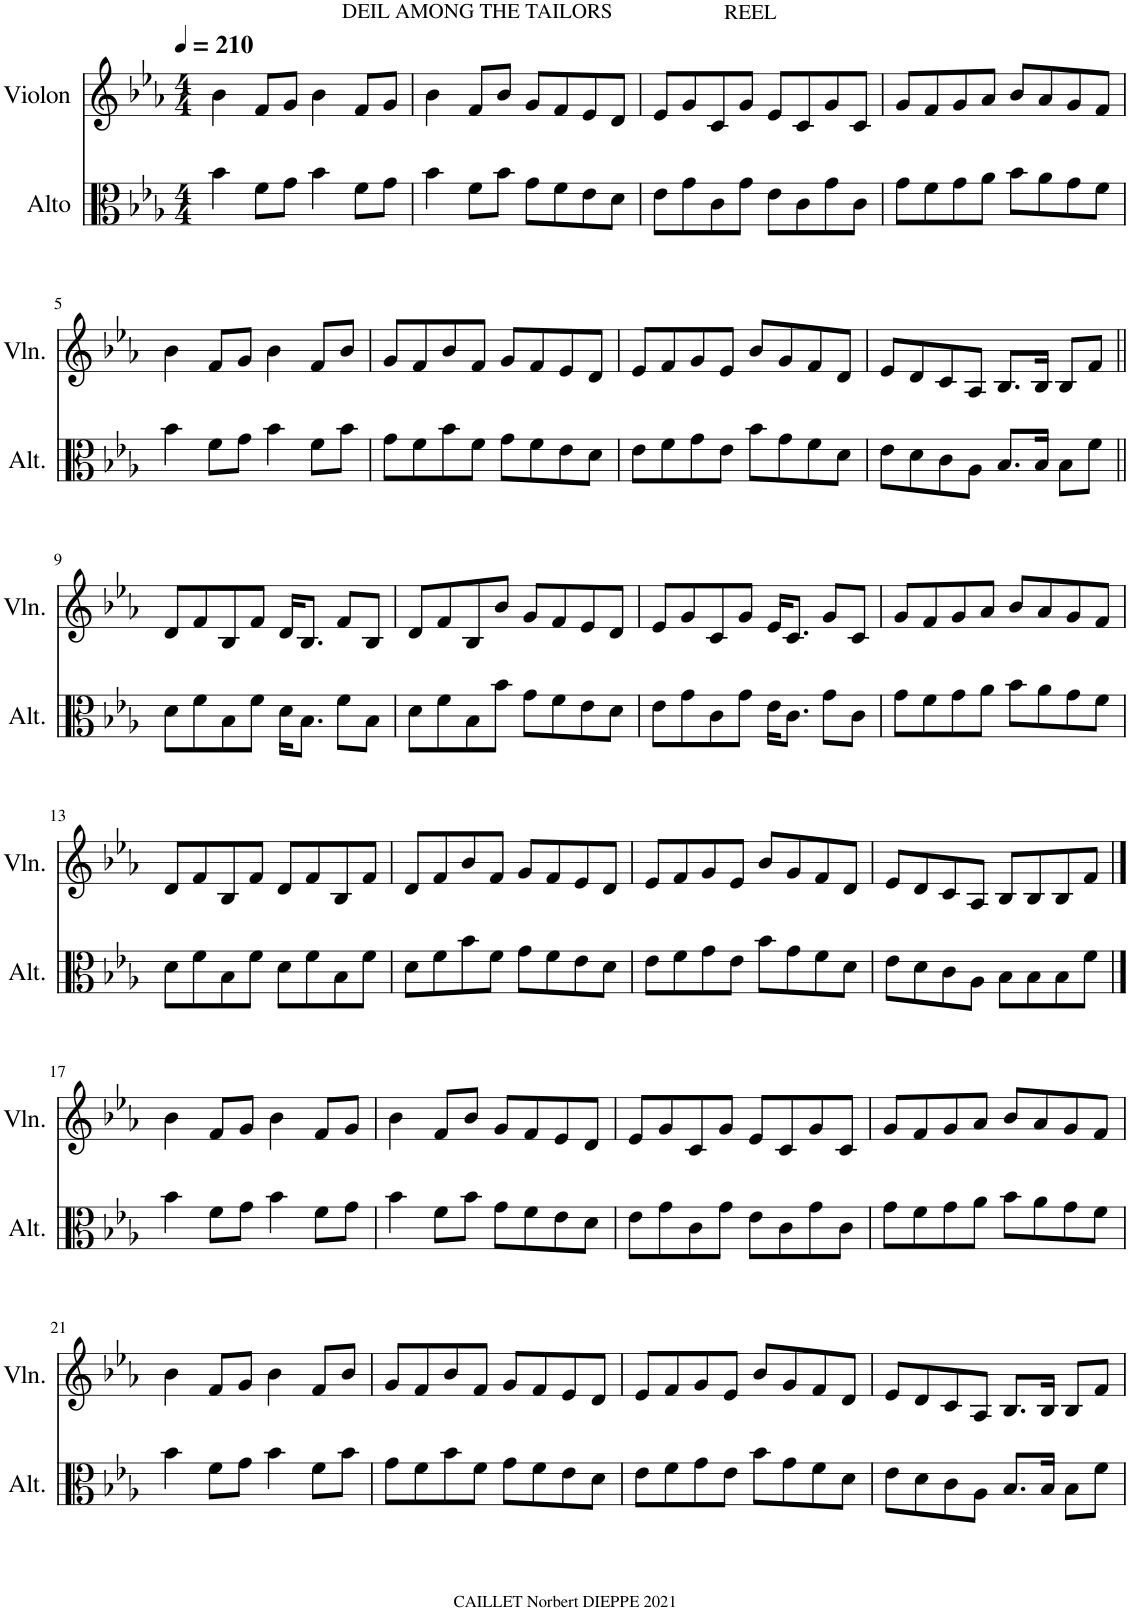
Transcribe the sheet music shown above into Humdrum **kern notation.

**kern	**kern
*part2	*part1
*staff2	*staff1
*I"Alto	*I"Violon
*I'Alt.	*I'Vln.
*clefC3	*clefG2
*k[b-e-a-]	*k[b-e-a-]
*M4/4	*M4/4
*MM210	*MM210
=1	=1
4b-\	4b-\
8f\L	8f/L
8g\J	8g/J
!	!LO:TX:a:t=DEIL AMONG THE TAILORS
4b-\	4b-\
8f\L	8f/L
8g\J	8g/J
=2	=2
4b-\	4b-\
8f\L	8f/L
8b-\J	8b-/J
8g\L	8g/L
8f\	8f/
8e-\	8e-/
8d\J	8d/J
=3	=3
8e-\L	8e-/L
8g\	8g/
8c\	8c/
8g\J	8g/J
!	!LO:TX:a:t=REEL
8e-\L	8e-/L
8c\	8c/
8g\	8g/
8c\J	8c/J
=4	=4
8g\L	8g/L
8f\	8f/
8g\	8g/
8a-\J	8a-/J
8b-\L	8b-/L
8a-\	8a-/
8g\	8g/
8f\J	8f/J
!!LO:LB:g=z
=5	=5
4b-\	4b-\
8f\L	8f/L
8g\J	8g/J
4b-\	4b-\
8f\L	8f/L
8b-\J	8b-/J
=6	=6
8g\L	8g/L
8f\	8f/
8b-\	8b-/
8f\J	8f/J
8g\L	8g/L
8f\	8f/
8e-\	8e-/
8d\J	8d/J
=7	=7
8e-\L	8e-/L
8f\	8f/
8g\	8g/
8e-\J	8e-/J
8b-\L	8b-/L
8g\	8g/
8f\	8f/
8d\J	8d/J
=8	=8
8e-\L	8e-/L
8d\	8d/
8c\	8c/
8A-\J	8A-/J
8.B-/L	8.B-/L
16B-/Jk	16B-/Jk
8B-\L	8B-/L
8f\J	8f/J
!!LO:LB:g=z
=9||	=9||
8d\L	8d/L
8f\	8f/
8B-\	8B-/
8f\J	8f/J
16d\KL	16d/KL
8.B-\J	8.B-/J
8f\L	8f/L
8B-\J	8B-/J
=10	=10
8d\L	8d/L
8f\	8f/
8B-\	8B-/
8b-\J	8b-/J
8g\L	8g/L
8f\	8f/
8e-\	8e-/
8d\J	8d/J
=11	=11
8e-\L	8e-/L
8g\	8g/
8c\	8c/
8g\J	8g/J
16e-\KL	16e-/KL
8.c\J	8.c/J
8g\L	8g/L
8c\J	8c/J
=12	=12
8g\L	8g/L
8f\	8f/
8g\	8g/
8a-\J	8a-/J
8b-\L	8b-/L
8a-\	8a-/
8g\	8g/
8f\J	8f/J
!!LO:LB:g=z
=13	=13
8d\L	8d/L
8f\	8f/
8B-\	8B-/
8f\J	8f/J
8d\L	8d/L
8f\	8f/
8B-\	8B-/
8f\J	8f/J
=14	=14
8d\L	8d/L
8f\	8f/
8b-\	8b-/
8f\J	8f/J
8g\L	8g/L
8f\	8f/
8e-\	8e-/
8d\J	8d/J
=15	=15
8e-\L	8e-/L
8f\	8f/
8g\	8g/
8e-\J	8e-/J
8b-\L	8b-/L
8g\	8g/
8f\	8f/
8d\J	8d/J
=16	=16
8e-\L	8e-/L
8d\	8d/
8c\	8c/
8A-\J	8A-/J
8B-\L	8B-/L
8B-\	8B-/
8B-\	8B-/
8f\J	8f/J
!!LO:LB:g=z
==17	==17
4b-\	4b-\
8f\L	8f/L
8g\J	8g/J
4b-\	4b-\
8f\L	8f/L
8g\J	8g/J
=18	=18
4b-\	4b-\
8f\L	8f/L
8b-\J	8b-/J
8g\L	8g/L
8f\	8f/
8e-\	8e-/
8d\J	8d/J
=19	=19
8e-\L	8e-/L
8g\	8g/
8c\	8c/
8g\J	8g/J
8e-\L	8e-/L
8c\	8c/
8g\	8g/
8c\J	8c/J
=20	=20
8g\L	8g/L
8f\	8f/
8g\	8g/
8a-\J	8a-/J
8b-\L	8b-/L
8a-\	8a-/
8g\	8g/
8f\J	8f/J
!!LO:LB:g=z
=21	=21
4b-\	4b-\
8f\L	8f/L
8g\J	8g/J
4b-\	4b-\
8f\L	8f/L
8b-\J	8b-/J
=22	=22
8g\L	8g/L
8f\	8f/
8b-\	8b-/
8f\J	8f/J
8g\L	8g/L
8f\	8f/
8e-\	8e-/
8d\J	8d/J
=23	=23
8e-\L	8e-/L
8f\	8f/
8g\	8g/
8e-\J	8e-/J
8b-\L	8b-/L
8g\	8g/
8f\	8f/
8d\J	8d/J
=24	=24
8e-\L	8e-/L
8d\	8d/
8c\	8c/
8A-\J	8A-/J
8.B-/L	8.B-/L
16B-/Jk	16B-/Jk
8B-\L	8B-/L
8f\J	8f/J
=	=
*-	*-
